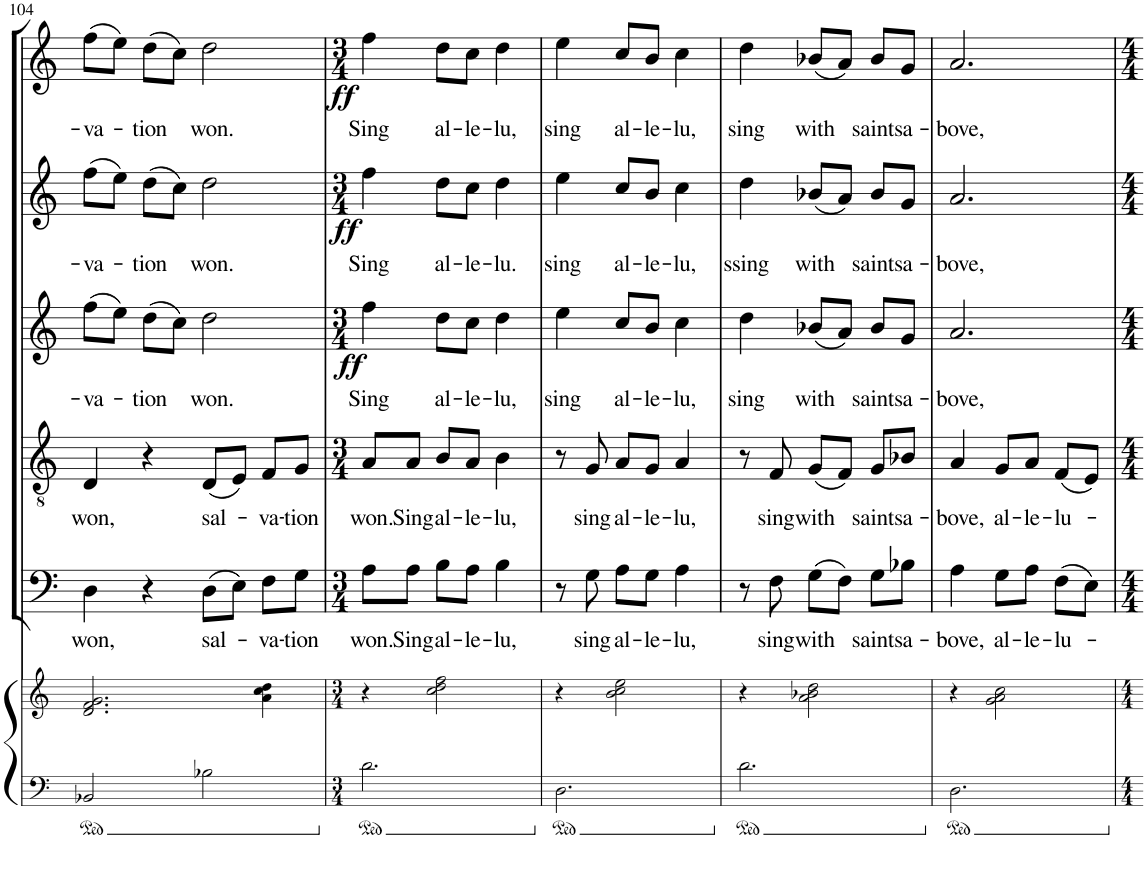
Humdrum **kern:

**kern	**kern	**kern	**text	**kern	**text	**kern	**text	**dynam	**kern	**text	**dynam	**kern	**text	**dynam
*part7	*part6	*part5	*part5	*part4	*part4	*part3	*part3	*part3	*part2	*part2	*part2	*part1	*part1	*part1
*staff7	*staff6	*staff5	*staff5	*staff4	*staff4	*staff3	*staff3	*staff3	*staff2	*staff2	*staff2	*staff1	*staff1	*staff1
*I"LH	*I"RH	*I"Bassi	*	*I"Tenori	*	*I"Contralti	*	*	*I"Soprani II	*	*	*I"Soprani I	*	*
!!LO:PB:g=z
*clefF4	*clefG2	*clefF4	*	*clefGv2	*	*clefG2	*	*	*clefG2	*	*	*clefG2	*	*
*	*	*	*	*	*	*	*	*	*Trd1c2	*	*	*Trd1c2	*	*
*k[]	*k[]	*k[]	*	*k[]	*	*k[]	*	*	*k[]	*	*	*k[]	*	*
*M4/4	*M4/4	*M4/4	*	*M4/4	*	*M4/4	*	*	*M4/4	*	*	*M4/4	*	*
*ped	*	*	*	*	*	*	*	*	*	*	*	*	*	*
=104	=104	=104	=104	=104	=104	=104	=104	=104	=104	=104	=104	=104	=104	=104
!	!	!	!LO:LY:b	!	!LO:LY:b	!	!LO:LY:b	!	!	!LO:LY:b	!	!	!LO:LY:b	!
2BB-X/	2.d/ 2.f/ 2.g/	4D\	won,	4D/	won,	(8ff\L	-va-	.	(8ff\L	-va-	.	(8ff\L	-va-	.
.	.	.	.	.	.	8ee\J)	.	.	8ee\J)	.	.	8ee\J)	.	.
!	!	!	!	!	!	!	!LO:LY:b	!	!	!LO:LY:b	!	!	!LO:LY:b	!
.	.	4r	.	4r	.	(8dd\L	-tion	.	(8dd\L	-tion	.	(8dd\L	-tion	.
.	.	.	.	.	.	8cc\J)	.	.	8cc\J)	.	.	8cc\J)	.	.
!	!	!	!LO:LY:b	!	!LO:LY:b	!	!LO:LY:b	!	!	!LO:LY:b	!	!	!LO:LY:b	!
2B-X\	.	(8D\L	sal-	(8D/L	sal-	2dd\	won.	.	2dd\	won.	.	2dd\	won.	.
.	.	8E\J)	.	8E/J)	.	.	.	.	.	.	.	.	.	.
!	!	!	!LO:LY:b	!	!LO:LY:b	!	!	!	!	!	!	!	!	!
.	4a\ 4cc\ 4dd\	8F\L	-va-	8F/L	-va-	.	.	.	.	.	.	.	.	.
!	!	!	!LO:LY:b	!	!LO:LY:b	!	!	!	!	!	!	!	!	!
.	.	8G\J	-tion	8G/J	-tion	.	.	.	.	.	.	.	.	.
=105	=105	=105	=105	=105	=105	=105	=105	=105	=105	=105	=105	=105	=105	=105
*M3/4	*M3/4	*M3/4	*	*M3/4	*	*M3/4	*	*	*M3/4	*	*	*M3/4	*	*
*Xped	*	*	*	*	*	*	*	*	*	*	*	*	*	*
*ped	*	*	*	*	*	*	*	*	*	*	*	*	*	*
!	!	!	!LO:LY:b	!	!LO:LY:b	!	!LO:LY:b	!LO:DY:b	!	!LO:LY:b	!LO:DY:b	!	!LO:LY:b	!LO:DY:b
2.d\	4r	8A\L	won.	8A/L	won.	4ff\	Sing	ff	4ff\	Sing	ff	4ff\	Sing	ff
!	!	!	!LO:LY:b	!	!LO:LY:b	!	!	!	!	!	!	!	!	!
.	.	8A\J	Sing	8A/J	Sing	.	.	.	.	.	.	.	.	.
!	!	!	!LO:LY:b	!	!LO:LY:b	!	!LO:LY:b	!	!	!LO:LY:b	!	!	!LO:LY:b	!
.	2cc\ 2dd\ 2ff\	8B\L	al-	8B/L	al-	8dd\L	al-	.	8dd\L	al-	.	8dd\L	al-	.
!	!	!	!LO:LY:b	!	!LO:LY:b	!	!LO:LY:b	!	!	!LO:LY:b	!	!	!LO:LY:b	!
.	.	8A\J	-le-	8A/J	-le-	8cc\J	-le-	.	8cc\J	-le-	.	8cc\J	-le-	.
!	!	!	!LO:LY:b	!	!LO:LY:b	!	!LO:LY:b	!	!	!LO:LY:b	!	!	!LO:LY:b	!
.	.	4B\	-lu,	4B\	-lu,	4dd\	-lu,	.	4dd\	-lu.	.	4dd\	-lu,	.
=106	=106	=106	=106	=106	=106	=106	=106	=106	=106	=106	=106	=106	=106	=106
*Xped	*	*	*	*	*	*	*	*	*	*	*	*	*	*
*ped	*	*	*	*	*	*	*	*	*	*	*	*	*	*
!	!	!	!	!	!	!	!LO:LY:b	!	!	!LO:LY:b	!	!	!LO:LY:b	!
2.D\	4r	8r	.	8r	.	4ee\	sing	.	4ee\	sing	.	4ee\	sing	.
!	!	!	!LO:LY:b	!	!LO:LY:b	!	!	!	!	!	!	!	!	!
.	.	8G\	sing	8G/	sing	.	.	.	.	.	.	.	.	.
!	!	!	!LO:LY:b	!	!LO:LY:b	!	!LO:LY:b	!	!	!LO:LY:b	!	!	!LO:LY:b	!
.	2b\ 2cc\ 2ee\	8A\L	al-	8A/L	al-	8cc/L	al-	.	8cc/L	al-	.	8cc/L	al-	.
!	!	!	!LO:LY:b	!	!LO:LY:b	!	!LO:LY:b	!	!	!LO:LY:b	!	!	!LO:LY:b	!
.	.	8G\J	-le-	8G/J	-le-	8b/J	-le-	.	8b/J	-le-	.	8b/J	-le-	.
!	!	!	!LO:LY:b	!	!LO:LY:b	!	!LO:LY:b	!	!	!LO:LY:b	!	!	!LO:LY:b	!
.	.	4A\	-lu,	4A/	-lu,	4cc\	-lu,	.	4cc\	-lu,	.	4cc\	-lu,	.
=107	=107	=107	=107	=107	=107	=107	=107	=107	=107	=107	=107	=107	=107	=107
*Xped	*	*	*	*	*	*	*	*	*	*	*	*	*	*
*ped	*	*	*	*	*	*	*	*	*	*	*	*	*	*
!	!	!	!	!	!	!	!LO:LY:b	!	!	!LO:LY:b	!	!	!LO:LY:b	!
2.d\	4r	8r	.	8r	.	4dd\	sing	.	4dd\	ssing	.	4dd\	sing	.
!	!	!	!LO:LY:b	!	!LO:LY:b	!	!	!	!	!	!	!	!	!
.	.	8F\	sing	8F/	sing	.	.	.	.	.	.	.	.	.
!	!	!	!LO:LY:b	!	!LO:LY:b	!	!LO:LY:b	!	!	!LO:LY:b	!	!	!LO:LY:b	!
.	2a\ 2b-X\ 2dd\	(8G\L	with	(8G/L	with	(8b-X/L	with	.	(8b-X/L	with	.	(8b-X/L	with	.
.	.	8F\J)	.	8F/J)	.	8a/J)	.	.	8a/J)	.	.	8a/J)	.	.
!	!	!	!LO:LY:b	!	!LO:LY:b	!	!LO:LY:b	!	!	!LO:LY:b	!	!	!LO:LY:b	!
.	.	8G\L	saints	8G/L	saints	8b-/L	saints	.	8b-/L	saints	.	8b-/L	saints	.
!	!	!	!LO:LY:b	!	!LO:LY:b	!	!LO:LY:b	!	!	!LO:LY:b	!	!	!LO:LY:b	!
.	.	8B-X\J	a-	8B-X/J	a-	8g/J	a-	.	8g/J	a-	.	8g/J	a-	.
=108	=108	=108	=108	=108	=108	=108	=108	=108	=108	=108	=108	=108	=108	=108
*Xped	*	*	*	*	*	*	*	*	*	*	*	*	*	*
*ped	*	*	*	*	*	*	*	*	*	*	*	*	*	*
!	!	!	!LO:LY:b	!	!LO:LY:b	!	!LO:LY:b	!	!	!LO:LY:b	!	!	!LO:LY:b	!
2.D\	4r	4A\	-bove,	4A/	-bove,	2.a/	-bove,	.	2.a/	-bove,	.	2.a/	-bove,	.
!	!	!	!LO:LY:b	!	!LO:LY:b	!	!	!	!	!	!	!	!	!
.	2g\ 2a\ 2cc\	8G\L	al-	8G/L	al-	.	.	.	.	.	.	.	.	.
!	!	!	!LO:LY:b	!	!LO:LY:b	!	!	!	!	!	!	!	!	!
.	.	8A\J	-le-	8A/J	-le-	.	.	.	.	.	.	.	.	.
!	!	!	!LO:LY:b	!	!LO:LY:b	!	!	!	!	!	!	!	!	!
.	.	(8F\L	-lu-	(8F/L	-lu-	.	.	.	.	.	.	.	.	.
.	.	8E\J)	.	8E/J)	.	.	.	.	.	.	.	.	.	.
*Xped	*	*	*	*	*	*	*	*	*	*	*	*	*	*
=	=	=	=	=	=	=	=	=	=	=	=	=	=	=
*-	*-	*-	*-	*-	*-	*-	*-	*-	*-	*-	*-	*-	*-	*-
